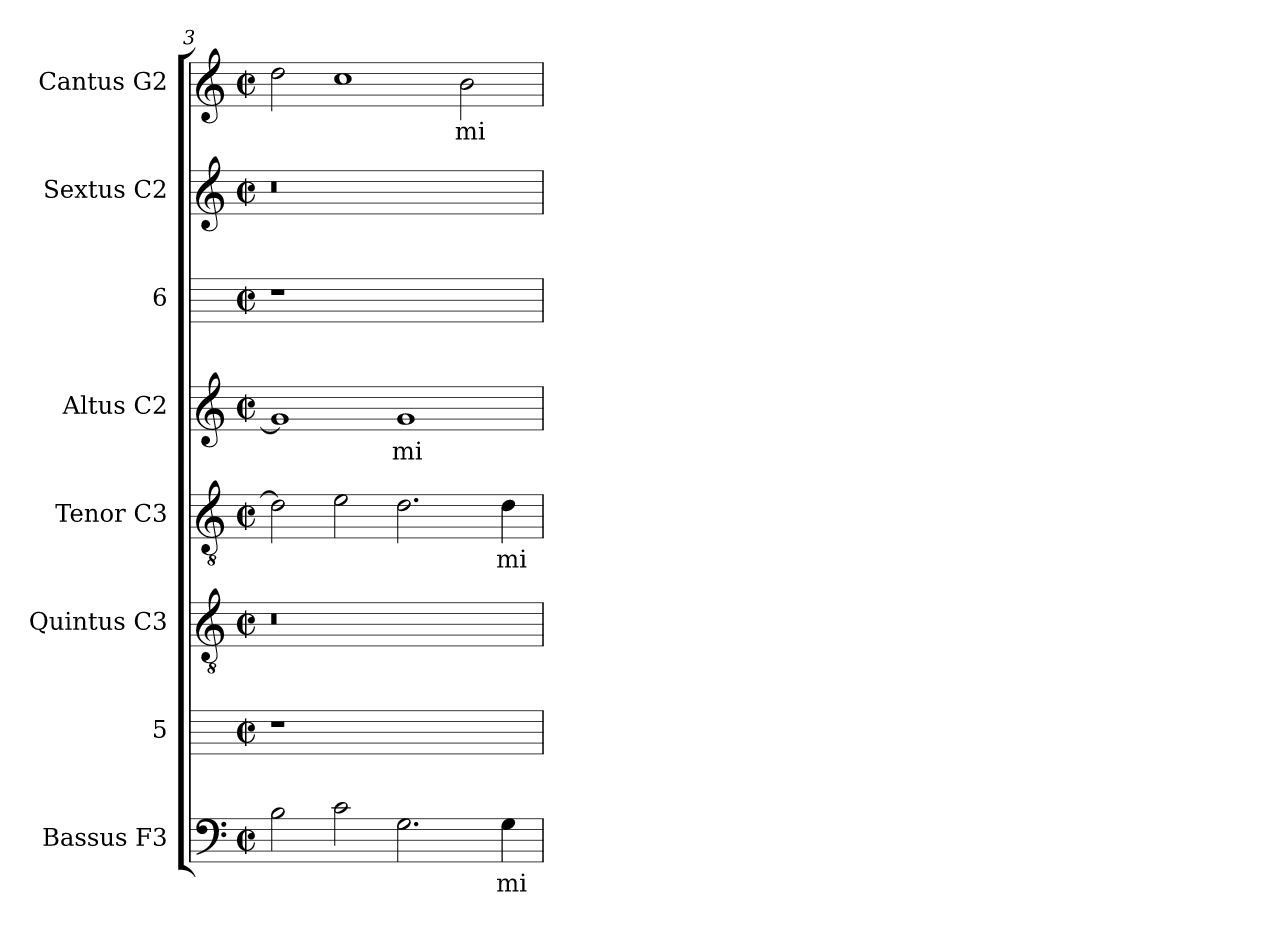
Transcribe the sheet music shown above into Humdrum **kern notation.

**kern	**text	**kern	**kern	**kern	**text	**kern	**text	**kern	**kern	**kern	**text
*part8	*part8	*part7	*part6	*part5	*part5	*part4	*part4	*part3	*part2	*part1	*part1
*staff8	*staff8	*staff7	*staff6	*staff5	*staff5	*staff4	*staff4	*staff3	*staff2	*staff1	*staff1
*I"Bassus  F3	*	*I"5	*I"Quintus  C3	*I"Tenor  C3	*	*I"Altus  C2	*	*I"6	*I"Sextus  C2	*I"Cantus  G2	*
*I'B	*	*	*	*I'T	*	*I'A	*	*	*	*I'C	*
*clefF4	*	*	*clefGv2	*clefGv2	*	*clefG2	*	*	*clefG2	*clefG2	*
*k[]	*	*k[]	*k[]	*k[]	*	*k[]	*	*k[]	*k[]	*k[]	*
*C:	*	*C:	*C:	*C:	*	*C:	*	*C:	*C:	*C:	*
*M2/2	*	*M2/2	*M2/2	*M2/2	*	*M2/2	*	*M2/2	*M2/2	*M2/2	*
*met(c|)	*	*met(c|)	*met(c|)	*met(c|)	*	*met(c|)	*	*met(c|)	*met(c|)	*met(c|)	*
=3	=3	=3	=3	=3	=3	=3	=3	=3	=3	=3	=3
!	!LO:LY:b:cj	!	!	!	!LO:LY:b:cj	!	!LO:LY:b:cj	!	!	!	!LO:LY:b:cj
2B\	--	1r	0r	2d\]	--	1g]	--	1r	0r	2dd\	--
!	!LO:LY:b:cj	!	!	!	!LO:LY:b:cj	!	!	!	!	!	!LO:LY:b:cj
2c\	--	.	.	2e\	--	.	.	.	.	1cc	--
!	!LO:LY:b:cj	!	!	!	!LO:LY:b:cj	!	!LO:LY:b:cj	!	!	!	!
2.G\	--	1ryy	.	2.d\	--	1g	-mi-	1ryy	.	.	.
!	!	!	!	!	!	!	!	!	!	!	!LO:LY:b:cj
.	.	.	.	.	.	.	.	.	.	2b\	-mi-
!	!LO:LY:b:cj	!	!	!	!LO:LY:b:cj	!	!	!	!	!	!
4G\	-mi-	.	.	4d\	-mi-	.	.	.	.	.	.
=	=	=	=	=	=	=	=	=	=	=	=
*-	*-	*-	*-	*-	*-	*-	*-	*-	*-	*-	*-
